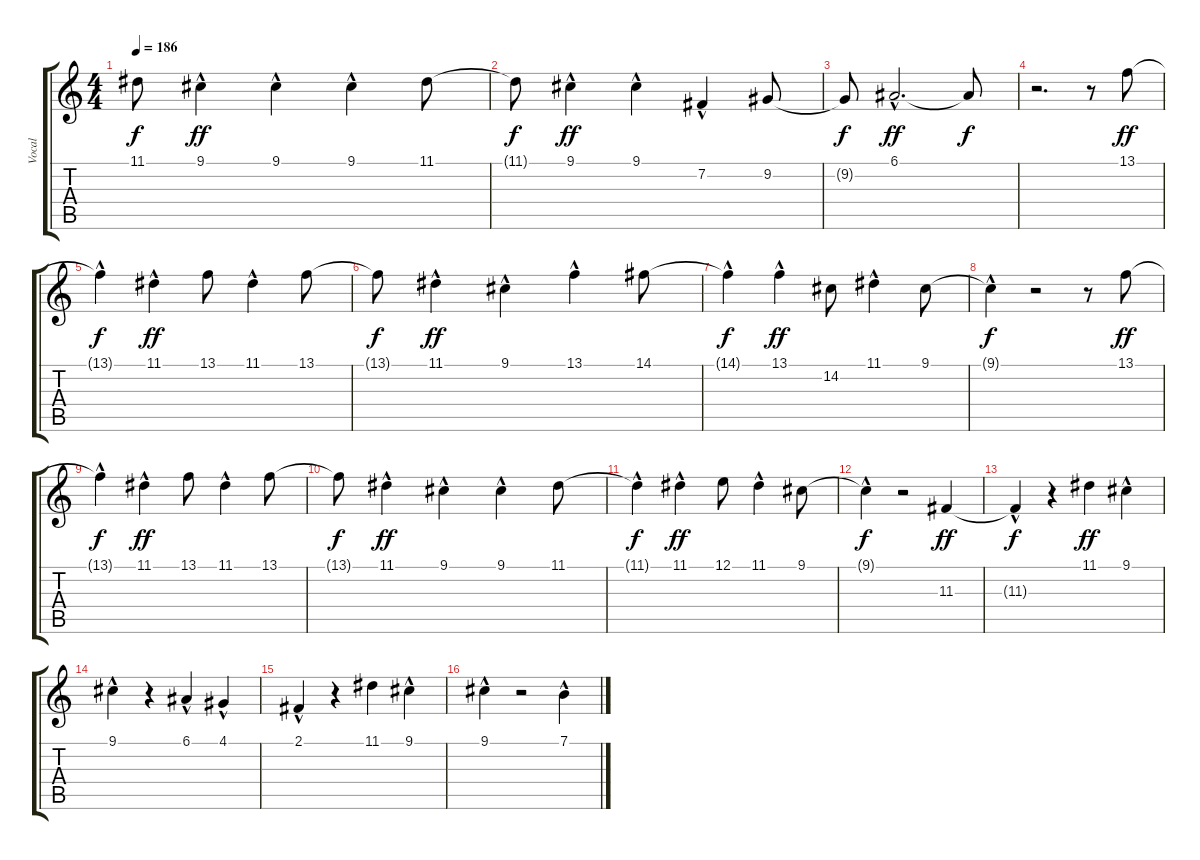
\track ("Vocal" "Vocal") {instrument trumpet}
\staff {score tabs}
\tuning (E4 B3 G3 D3 A2 E2) {hide}
\ts (4 4)
\tempo 186
\clef g2
\ks c
11.1{t}.8{dy f} 9.1{hac}.4{dy ff} 9.1{hac}.4 9.1{hac}.4 11.1.8 |
11.1{t}.8{dy f} 9.1{hac}.4{dy ff} 9.1{hac}.4 7.2{hac}.4 9.2.8 |
9.2{t}.8{dy f} 6.1{hac}.2{d dy ff} 6.1{t}.8{dy f} |
r.2{d} r.8 13.1.8{dy ff} |
13.1{hac t}.4{dy f} 11.1{hac}.4{dy ff} 13.1.8 11.1{hac}.4 13.1.8 |
13.1{t}.8{dy f} 11.1{hac}.4{dy ff} 9.1{hac}.4 13.1{hac}.4 14.1.8 |
14.1{hac t}.4{dy f} 13.1{hac}.4{dy ff} 14.2.8 11.1{hac}.4 9.1.8 |
9.1{hac t}.4{dy f} r.2 r.8 13.1.8{dy ff} |
13.1{hac t}.4{dy f} 11.1{hac}.4{dy ff} 13.1.8 11.1{hac}.4 13.1.8 |
13.1{t}.8{dy f} 11.1{hac}.4{dy ff} 9.1{hac}.4 9.1{hac}.4 11.1.8 |
11.1{hac t}.4{dy f} 11.1{hac}.4{dy ff} 12.1.8 11.1{hac}.4 9.1.8 |
9.1{hac t}.4{dy f} r.2 11.3.4{dy ff} |
11.3{hac t}.4{dy f} r.4 11.1.4{dy ff} 9.1{hac}.4 |
9.1{hac}.4 r.4 6.1{hac}.4 4.1{hac}.4 |
2.1{hac}.4 r.4 11.1.4 9.1{hac}.4 |
9.1{hac}.4 r.2 7.1{hac}.4
